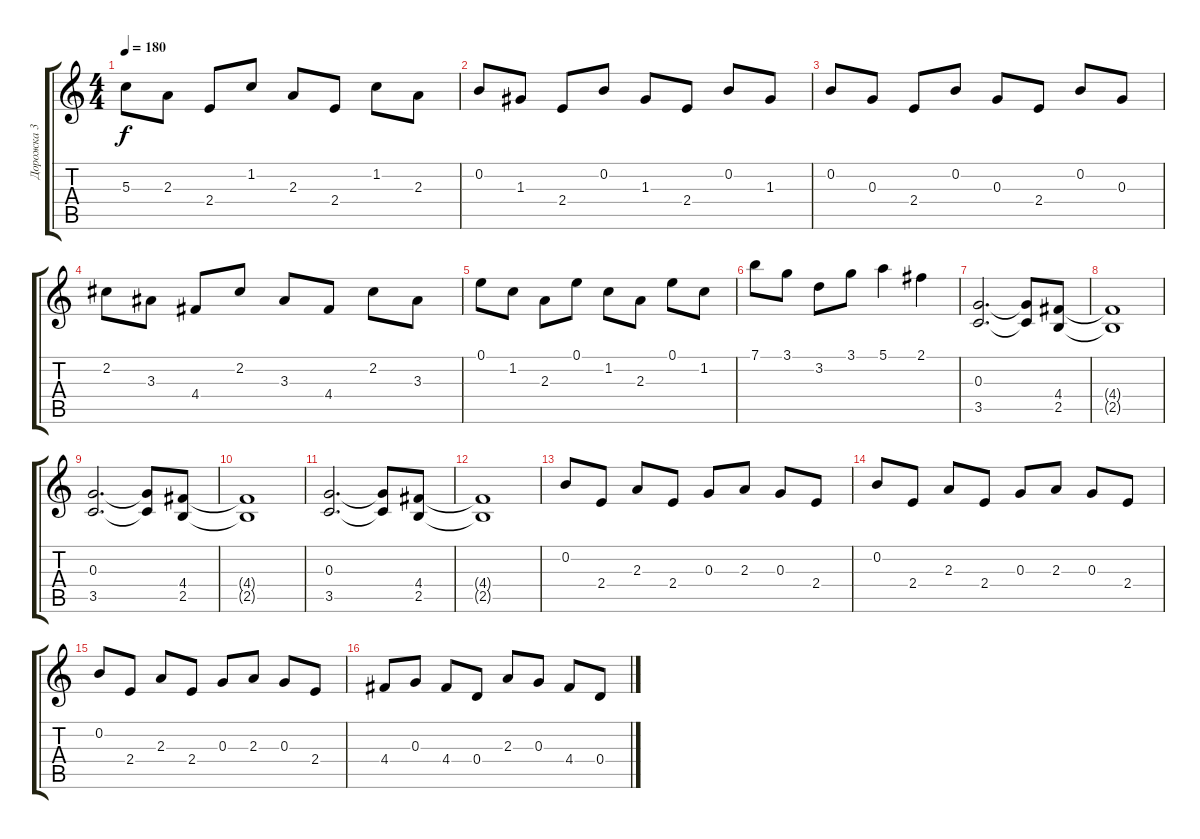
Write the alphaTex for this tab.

\track ("Дорожка 3" "Дорожка 3") {instrument overdrivenguitar}
\staff {score tabs}
\tuning (E4 B3 G3 D3 A2 E2) {hide}
\ts (4 4)
\tempo 180
\clef g2
\ks c
5.3.8{dy f} 2.3.8 2.4.8 1.2.8 2.3.8 2.4.8 1.2.8 2.3.8 |
0.2.8 1.3.8 2.4.8 0.2.8 1.3.8 2.4.8 0.2.8 1.3.8 |
0.2.8 0.3.8 2.4.8 0.2.8 0.3.8 2.4.8 0.2.8 0.3.8 |
2.2.8 3.3.8 4.4.8 2.2.8 3.3.8 4.4.8 2.2.8 3.3.8 |
0.1.8 1.2.8 2.3.8 0.1.8 1.2.8 2.3.8 0.1.8 1.2.8 |
7.1.8 3.1.8 3.2.8 3.1.8 5.1.4 2.1.4 |
(0.3 3.5).2{d} (0.3{t} 3.5{t}).8 (4.4 2.5).8 |
(4.4{t} 2.5{t}).1 |
(0.3 3.5).2{d} (0.3{t} 3.5{t}).8 (4.4 2.5).8 |
(4.4{t} 2.5{t}).1 |
(0.3 3.5).2{d} (0.3{t} 3.5{t}).8 (4.4 2.5).8 |
(4.4{t} 2.5{t}).1 |
0.2.8 2.4.8 2.3.8 2.4.8 0.3.8 2.3.8 0.3.8 2.4.8 |
0.2.8 2.4.8 2.3.8 2.4.8 0.3.8 2.3.8 0.3.8 2.4.8 |
0.2.8 2.4.8 2.3.8 2.4.8 0.3.8 2.3.8 0.3.8 2.4.8 |
4.4.8 0.3.8 4.4.8 0.4.8 2.3.8 0.3.8 4.4.8 0.4.8
